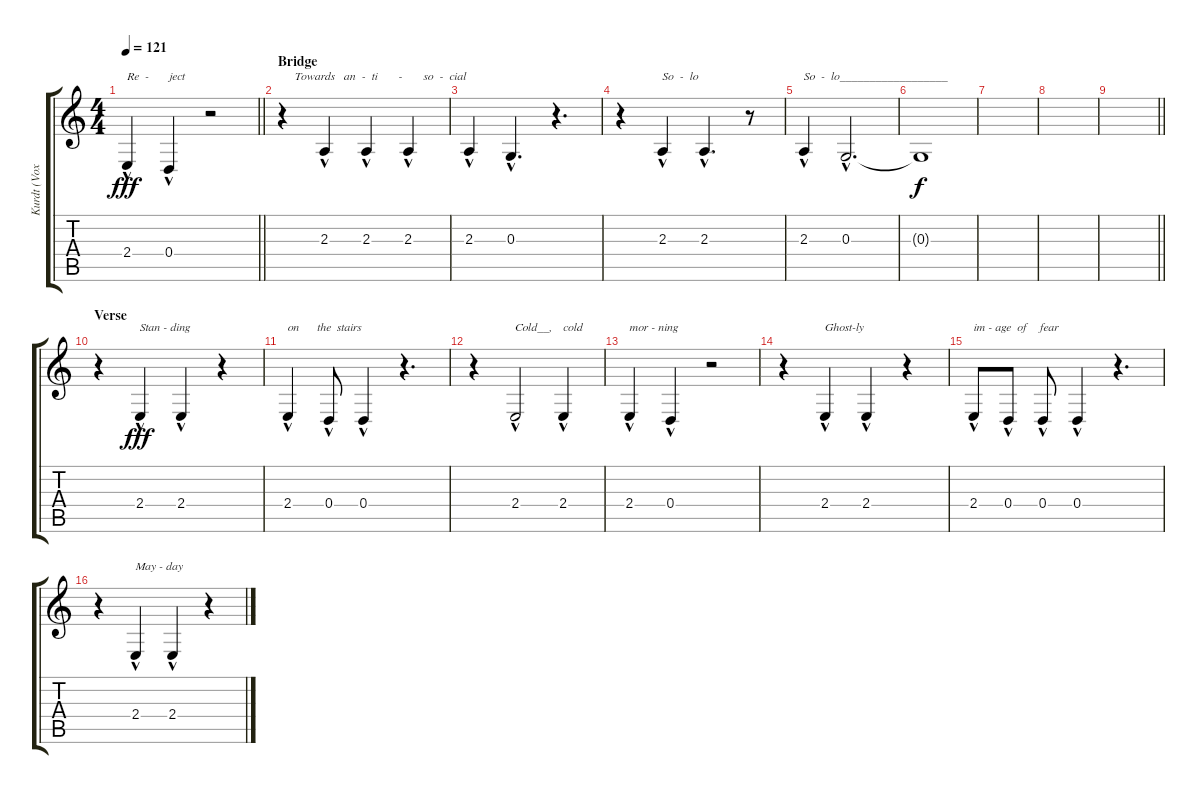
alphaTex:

\track ("Kurdt (Vox)" "Kurdt (Vox") {instrument synthvoice}
\staff {score tabs}
\tuning (E4 B3 G3 D3 A2 E2) {hide}
\ts (4 4)
\tempo 121
\clef g2
\barLineRight lightlight
\ks c
2.4{hac}.4{txt "Re  -" dy fff} 0.4{hac}.4{txt "ject"} r.2 |
\section ("" "Bridge")
r.4{txt "    Towards   an  -  ti       -       so  -  cial "} 2.3{hac}.4 2.3{hac}.4 2.3{hac}.4 |
2.3{hac}.4 0.3{hac}.4{d} r.4{d} |
r.4 2.3{hac}.4{txt "So  -  lo"} 2.3{hac}.4{d} r.8 |
2.3{hac}.4{txt "So  -  lo__________________"} 0.3{hac}.2{d} |
0.3{t}.1{dy f volume 5} |
|
|
\barLineRight lightlight
|
\section ("" "Verse")
r.4 2.4{hac}.4{txt "Stan - ding" dy fff} 2.4{hac}.4 r.4 |
2.4{hac}.4{txt "on      the  stairs"} 0.4{hac}.8 0.4{hac}.4 r.4{d} |
r.4 2.4{hac}.2{txt "Cold__,"} 2.4{hac}.4{txt "cold"} |
2.4{hac}.4{txt "mor - ning"} 0.4{hac}.4 r.2 |
r.4 2.4{hac}.4{txt "Ghost-ly"} 2.4{hac}.4 r.4 |
2.4{hac}.8{txt "im - age  of    fear"} 0.4{hac}.8 0.4{hac}.8 0.4{hac}.4 r.4{d} |
r.4 2.4{hac}.4{txt "May - day"} 2.4{hac}.4 r.4
